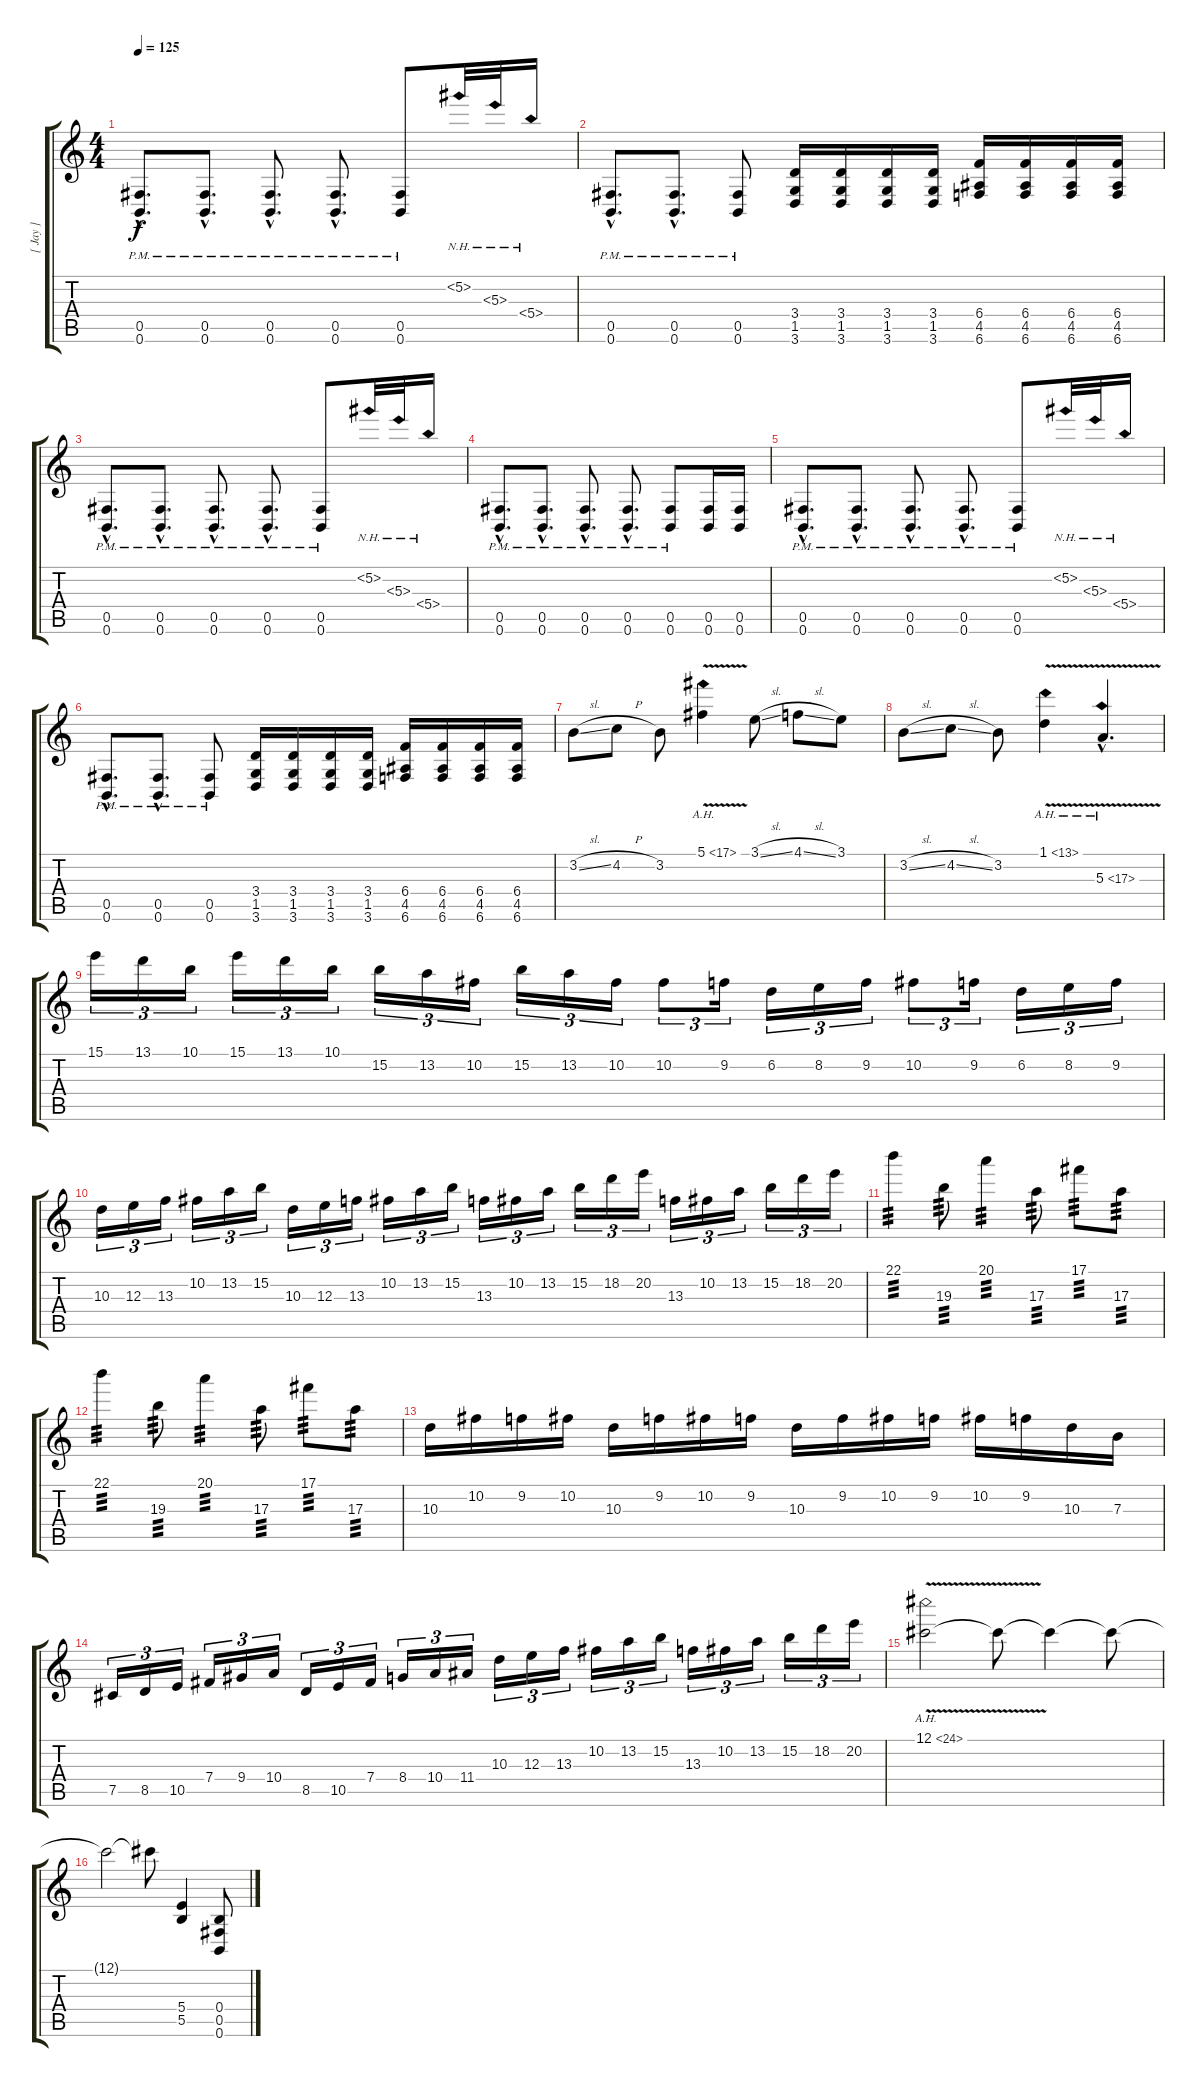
\track ("[ Jay ]" "[ Jay ]") {instrument distortionguitar}
\staff {score tabs}
\tuning (Db4 Ab3 E3 B2 Gb2 B1) {hide}
\ts (4 4)
\tempo 125
\clef g2
\ks c
(0.5{hac pm} 0.6{hac pm}).8{d dy f} (0.5{hac pm} 0.6{hac pm}).8{d} (0.5{hac pm} 0.6{hac pm}).8{d} (0.5{hac pm} 0.6{hac pm}).8{d} (0.5{pm} 0.6).8 5.2{nh}.32 5.3{nh}.32 5.4{nh}.16 |
(0.5{hac pm} 0.6{hac pm}).8{d} (0.5{hac pm} 0.6{hac pm}).8{d} (0.5{pm} 0.6{pm}).8 (3.4 1.5 3.6).16 (3.4 1.5 3.6).16 (3.4 1.5 3.6).16 (3.4 1.5 3.6).16 (6.4 4.5 6.6).16 (6.4 4.5 6.6).16 (6.4 4.5 6.6).16 (6.4 4.5 6.6).16 |
(0.5{hac pm} 0.6{hac pm}).8{d} (0.5{hac pm} 0.6{hac pm}).8{d} (0.5{hac pm} 0.6{hac pm}).8{d} (0.5{hac pm} 0.6{hac pm}).8{d} (0.5{pm} 0.6).8 5.2{nh}.32 5.3{nh}.32 5.4{nh}.16 |
(0.5{hac pm} 0.6{hac pm}).8{d} (0.5{hac pm} 0.6{hac pm}).8{d} (0.5{hac pm} 0.6{hac pm}).8{d} (0.5{hac pm} 0.6{hac pm}).8{d} (0.5{pm} 0.6).8 (0.5 0.6).16 (0.5 0.6).16 |
(0.5{hac pm} 0.6{hac pm}).8{d} (0.5{hac pm} 0.6{hac pm}).8{d} (0.5{hac pm} 0.6{hac pm}).8{d} (0.5{hac pm} 0.6{hac pm}).8{d} (0.5{pm} 0.6).8 5.2{nh}.32 5.3{nh}.32 5.4{nh}.16 |
(0.5{hac pm} 0.6{hac pm}).8{d} (0.5{hac pm} 0.6{hac pm}).8{d} (0.5{pm} 0.6{pm}).8 (3.4 1.5 3.6).16 (3.4 1.5 3.6).16 (3.4 1.5 3.6).16 (3.4 1.5 3.6).16 (6.4 4.5 6.6).16 (6.4 4.5 6.6).16 (6.4 4.5 6.6).16 (6.4 4.5 6.6).16 |
3.2{sl}.8 4.2{h}.8 3.2.8 5.1{ah 12 v}.4 3.1{sl}.8 4.1{sl}.8 3.1.8 |
3.2{sl}.8 4.2{sl}.8 3.2.8 1.1{ah 12 v}.4 5.3{ah 12 v hac}.4{d} |
15.1.16{tu (3 2)} 13.1.16{tu (3 2)} 10.1.16{tu (3 2)} 15.1.16{tu (3 2)} 13.1.16{tu (3 2)} 10.1.16{tu (3 2)} 15.2.16{tu (3 2)} 13.2.16{tu (3 2)} 10.2.16{tu (3 2)} 15.2.16{tu (3 2)} 13.2.16{tu (3 2)} 10.2.16{tu (3 2)} 10.2.8{tu (3 2)} 9.2.16{tu (3 2)} 6.2.16{tu (3 2)} 8.2.16{tu (3 2)} 9.2.16{tu (3 2)} 10.2.8{tu (3 2)} 9.2.16{tu (3 2)} 6.2.16{tu (3 2)} 8.2.16{tu (3 2)} 9.2.16{tu (3 2)} |
10.3.16{tu (3 2)} 12.3.16{tu (3 2)} 13.3.16{tu (3 2)} 10.2.16{tu (3 2)} 13.2.16{tu (3 2)} 15.2.16{tu (3 2)} 10.3.16{tu (3 2)} 12.3.16{tu (3 2)} 13.3.16{tu (3 2)} 10.2.16{tu (3 2)} 13.2.16{tu (3 2)} 15.2.16{tu (3 2)} 13.3.16{tu (3 2)} 10.2.16{tu (3 2)} 13.2.16{tu (3 2)} 15.2.16{tu (3 2)} 18.2.16{tu (3 2)} 20.2.16{tu (3 2)} 13.3.16{tu (3 2)} 10.2.16{tu (3 2)} 13.2.16{tu (3 2)} 15.2.16{tu (3 2)} 18.2.16{tu (3 2)} 20.2.16{tu (3 2)} |
22.1.4{tp 3} 19.3.8{tp 3} 20.1.4{tp 3} 17.3.8{tp 3} 17.1.8{tp 3} 17.3.8{tp 3} |
22.1.4{tp 3} 19.3.8{tp 3} 20.1.4{tp 3} 17.3.8{tp 3} 17.1.8{tp 3} 17.3.8{tp 3} |
10.3.16 10.2.16 9.2.16 10.2.16 10.3.16 9.2.16 10.2.16 9.2.16 10.3.16 9.2.16 10.2.16 9.2.16 10.2.16 9.2.16 10.3.16 7.3.16 |
7.5.16{tu (3 2)} 8.5.16{tu (3 2)} 10.5.16{tu (3 2)} 7.4.16{tu (3 2)} 9.4.16{tu (3 2)} 10.4.16{tu (3 2)} 8.5.16{tu (3 2)} 10.5.16{tu (3 2)} 7.4.16{tu (3 2)} 8.4.16{tu (3 2)} 10.4.16{tu (3 2)} 11.4.16{tu (3 2)} 10.3.16{tu (3 2)} 12.3.16{tu (3 2)} 13.3.16{tu (3 2)} 10.2.16{tu (3 2)} 13.2.16{tu (3 2)} 15.2.16{tu (3 2)} 13.3.16{tu (3 2)} 10.2.16{tu (3 2)} 13.2.16{tu (3 2)} 15.2.16{tu (3 2)} 18.2.16{tu (3 2)} 20.2.16{tu (3 2)} |
12.1{ah 12 v}.2 12.1{t}.8 12.1{t}.4 12.1{t}.8 |
12.1{t}.2 12.1{t}.8 (5.4 5.5).4 (0.4 0.5 0.6).8
